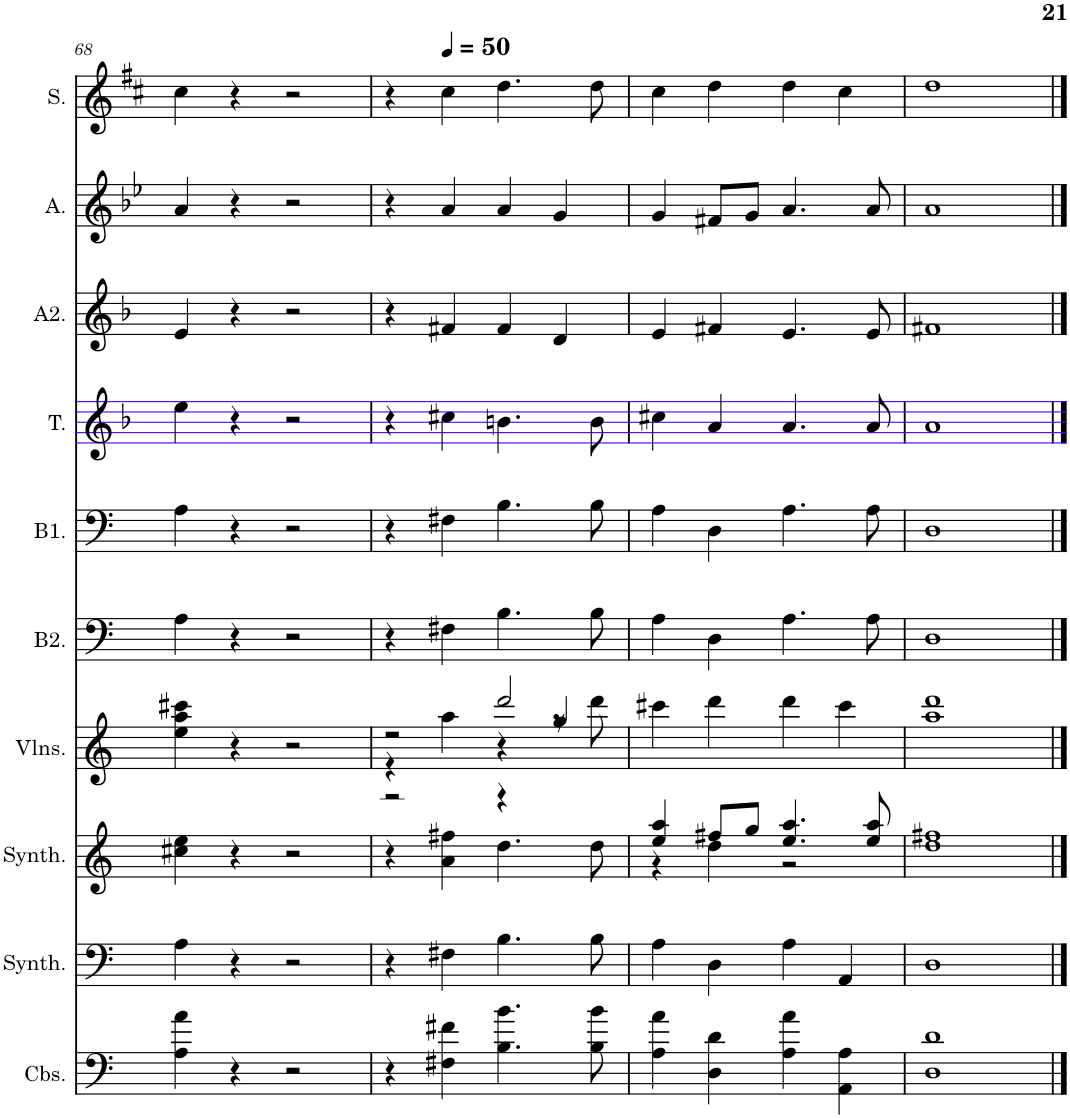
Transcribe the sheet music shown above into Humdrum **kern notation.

**kern	**kern	**kern	**kern	**kern	**kern	**kern	**kern	**kern	**kern
*part10	*part9	*part8	*part7	*part6	*part5	*part4	*part3	*part2	*part1
*staff10	*staff9	*staff8	*staff7	*staff6	*staff5	*staff4	*staff3	*staff2	*staff1
*I"Contrebasses, D'Bass/Strings, etc	*I"Synthétiseur d'instruments à cordes, Synth strings, etc	*I"Synthétiseur d'instruments à cordes, Synth strings 2	*I"Violons, 1st violins	*I"Basse2	*I"Basse1	*I"Tenor	*I"Alto2	*I"Alto	*I"Soprano
*I'Cbs.	*I'Synth.	*I'Synth.	*I'Vlns.	*I'B2.	*I'B1.	*I'T.	*I'A2.	*I'A.	*I'S.
!!LO:PB:g=z
*clefF4	*clefF4	*clefG2	*clefG2	*clefF4	*clefF4	*clefG2	*clefG2	*clefG2	*clefG2
*Trd7c12	*	*	*	*	*	*	*	*	*
*k[]	*k[]	*k[]	*k[]	*k[]	*k[]	*k[b-]	*k[b-]	*k[b-e-]	*k[f#c#]
*M4/4	*M4/4	*M4/4	*M4/4	*M4/4	*M4/4	*M4/4	*M4/4	*M4/4	*M4/4
=68	=68	=68	=68	=68	=68	=68	=68	=68	=68
4A\ 4a\	4A\	4cc#X\ 4ee\	4ee\ 4aa\ 4ccc#X\	4A\	4A\	4ee\	4e/	4a/	4cc#\
4r	4r	4r	4r	4r	4r	4r	4r	4r	4r
2r	2r	2r	2r	2r	2r	2r	2r	2r	2r
=69	=69	=69	=69	=69	=69	=69	=69	=69	=69
*	*	*	*^	*	*	*	*	*	*
*	*	*	*	*^	*	*	*	*	*	*
4r	4r	4r	2r	4r	2r	4r	4r	4r	4r	4r	4r
*	*	*	*	*	*	*	*	*	*	*	*MM50
4F#X\ 4f#X\	4F#X\	4a\ 4ff#X\	.	4aa\	.	4F#X\	4F#X\	4cc#X\	4f#X/	4a/	4cc#\
4.B\ 4.b\	4.B\	4.dd\	2ddd/	4r	4r	4.B\	4.B\	4.bn\	4f#/	4a/	4.dd\
.	.	.	.	8r	4gg/	.	.	.	4d/	4g/	.
8B\ 8b\	8B\	8dd\	.	8ddd\	.	8B\	8B\	8b\	.	.	8dd\
*	*	*	*v	*v	*v	*	*	*	*	*	*
=70	=70	=70	=70	=70	=70	=70	=70	=70	=70
*	*	*^	*	*	*	*	*	*	*
4A\ 4a\	4A\	4ee/ 4aa/	4r	4ccc#X\	4A\	4A\	4cc#X\	4e/	4g/	4cc#\
4D\ 4d\	4D\	8ff#X/L	4dd\	4ddd\	4D\	4D\	4a/	4f#X/	8f#X/L	4dd\
.	.	8gg/J	.	.	.	.	.	.	8g/J	.
4A\ 4a\	4A\	4.ee/ 4.aa/	2r	4ddd\	4.A\	4.A\	4.a/	4.e/	4.a/	4dd\
4AA\ 4A\	4AA/	.	.	4ccc#\	.	.	.	.	.	4cc#\
.	.	8ee/ 8aa/	.	.	8A\	8A\	8a/	8e/	8a/	.
*	*	*v	*v	*	*	*	*	*	*	*
=71	=71	=71	=71	=71	=71	=71	=71	=71	=71
1D 1d	1D	1dd 1ff#X	1aa 1ddd	1D	1D	1a	1f#X	1a	1dd
==	==	==	==	==	==	==	==	==	==
*-	*-	*-	*-	*-	*-	*-	*-	*-	*-
